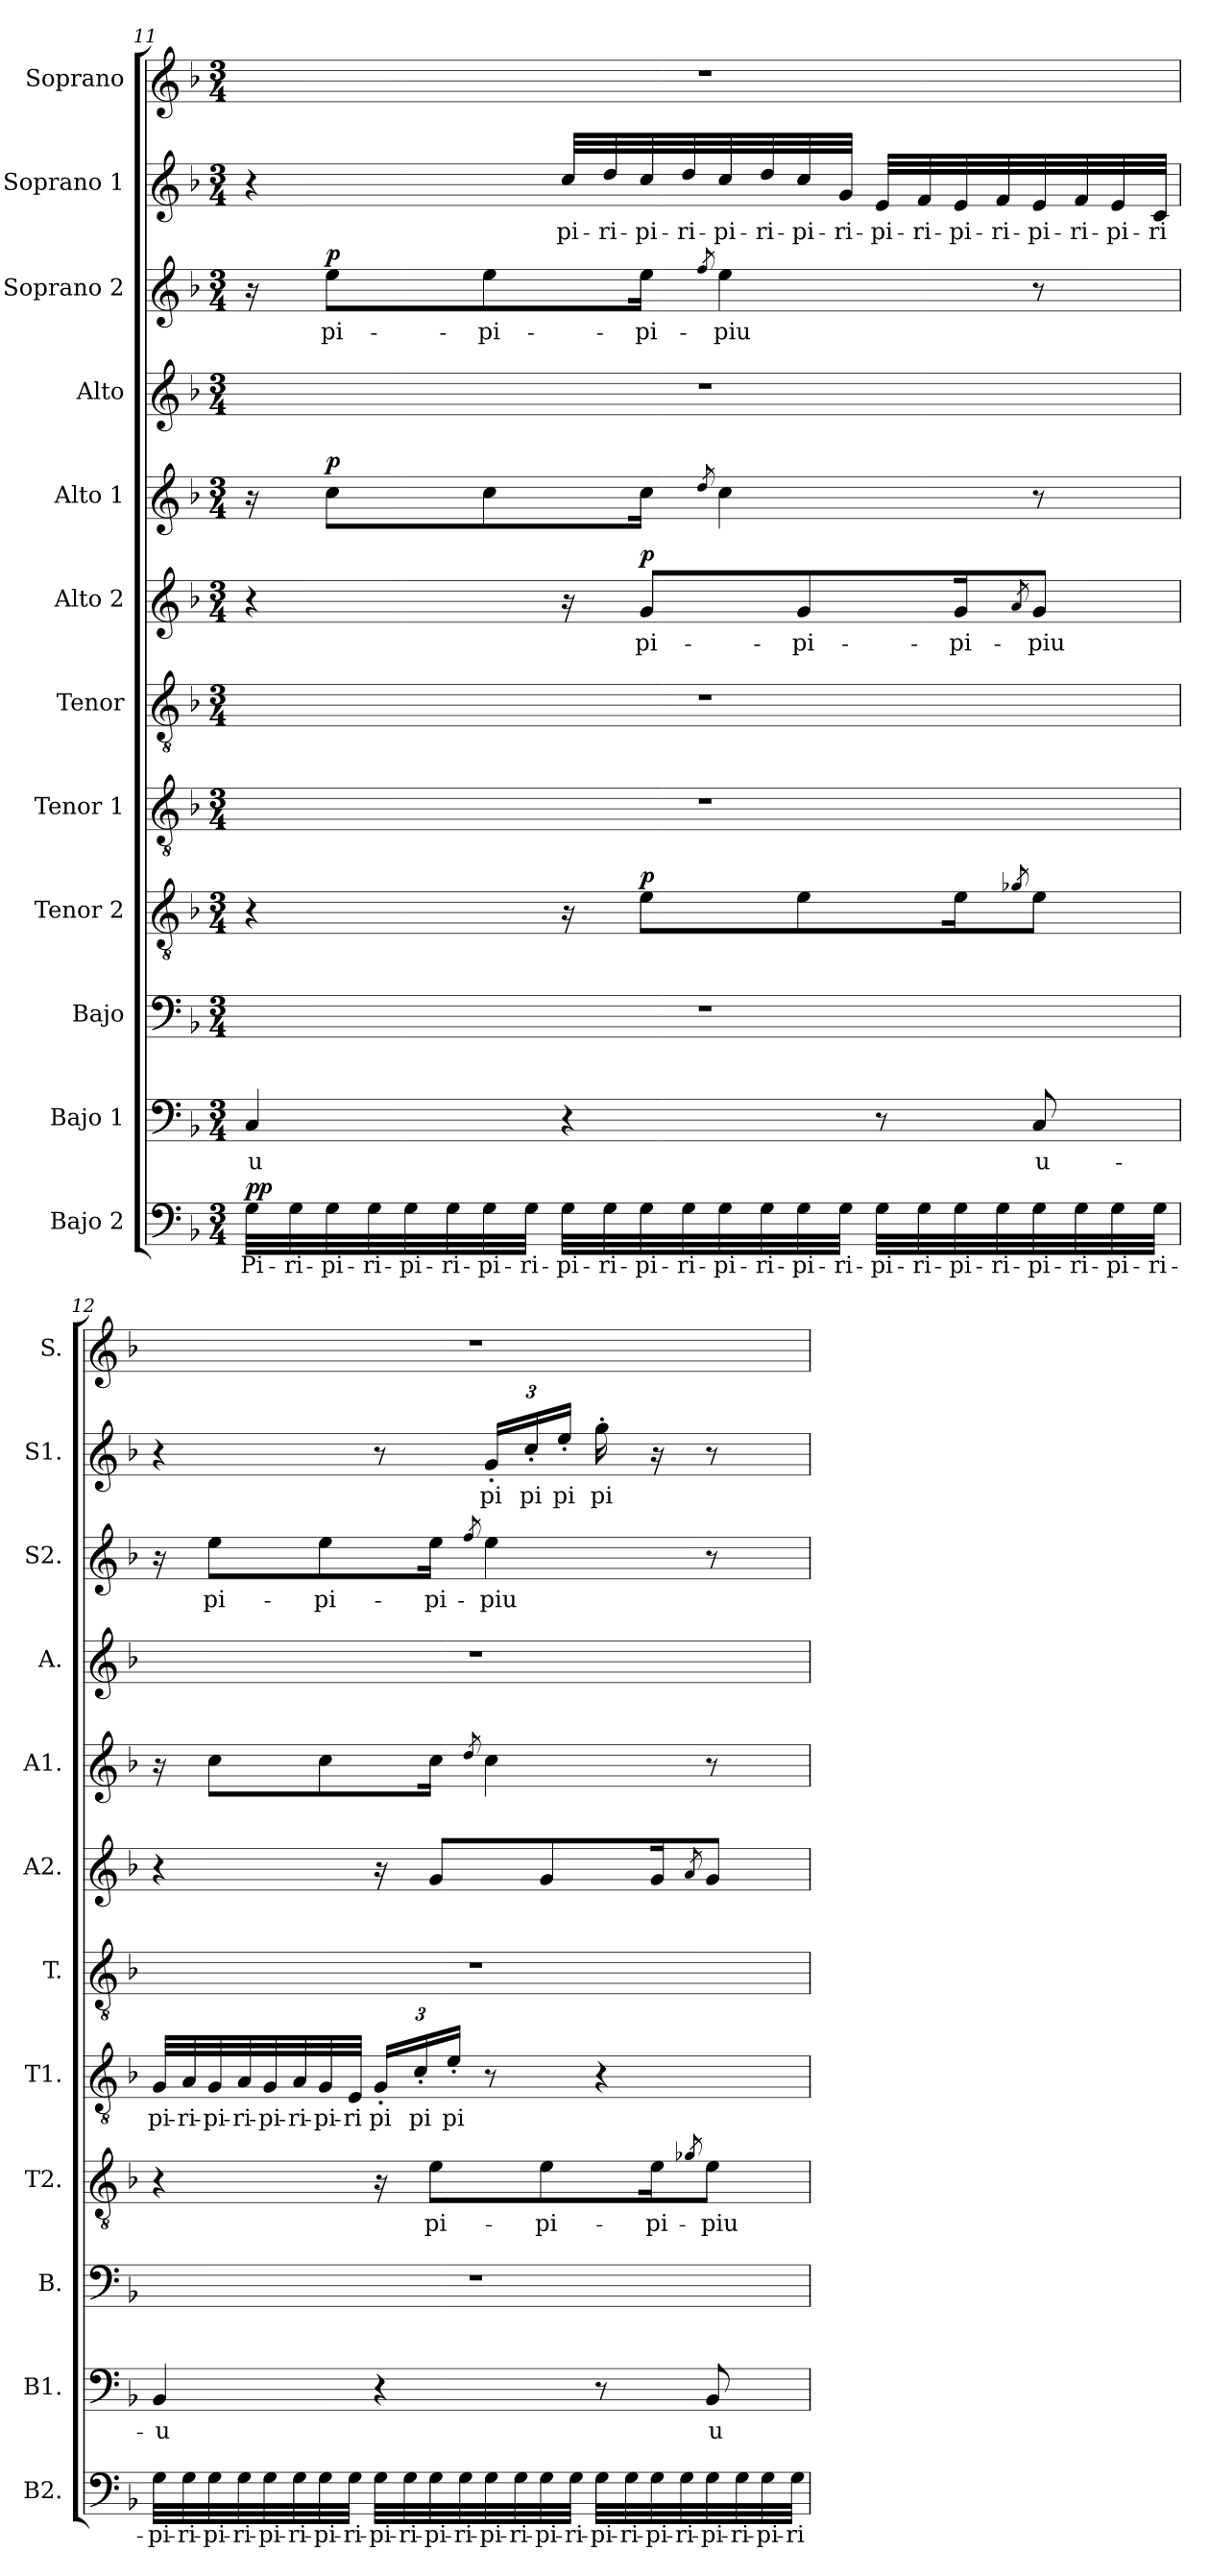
**kern	**text	**dynam	**kern	**text	**kern	**kern	**text	**dynam	**kern	**text	**kern	**kern	**text	**dynam	**kern	**dynam	**kern	**kern	**text	**dynam	**kern	**text	**kern
*part12	*part12	*part12	*part11	*part11	*part10	*part9	*part9	*part9	*part8	*part8	*part7	*part6	*part6	*part6	*part5	*part5	*part4	*part3	*part3	*part3	*part2	*part2	*part1
*staff12	*staff12	*staff12	*staff11	*staff11	*staff10	*staff9	*staff9	*staff9	*staff8	*staff8	*staff7	*staff6	*staff6	*staff6	*staff5	*staff5	*staff4	*staff3	*staff3	*staff3	*staff2	*staff2	*staff1
*I"Bajo 2	*	*	*I"Bajo 1	*	*I"Bajo	*I"Tenor 2	*	*	*I"Tenor 1	*	*I"Tenor	*I"Alto 2	*	*	*I"Alto 1	*	*I"Alto	*I"Soprano 2	*	*	*I"Soprano 1	*	*I"Soprano
*I'B2.	*	*	*I'B1.	*	*I'B.	*I'T2.	*	*	*I'T1.	*	*I'T.	*I'A2.	*	*	*I'A1.	*	*I'A.	*I'S2.	*	*	*I'S1.	*	*I'S.
*clefF4	*	*	*clefF4	*	*clefF4	*clefGv2	*	*	*clefGv2	*	*clefGv2	*clefG2	*	*	*clefG2	*	*clefG2	*clefG2	*	*	*clefG2	*	*clefG2
*k[b-]	*	*	*k[b-]	*	*k[b-]	*k[b-]	*	*	*k[b-]	*	*k[b-]	*k[b-]	*	*	*k[b-]	*	*k[b-]	*k[b-]	*	*	*k[b-]	*	*k[b-]
*M3/4	*	*	*M3/4	*	*M3/4	*M3/4	*	*	*M3/4	*	*M3/4	*M3/4	*	*	*M3/4	*	*M3/4	*M3/4	*	*	*M3/4	*	*M3/4
=11	=11	=11	=11	=11	=11	=11	=11	=11	=11	=11	=11	=11	=11	=11	=11	=11	=11	=11	=11	=11	=11	=11	=11
!	!LO:LY:b	!LO:DY:a	!	!LO:LY:b	!	!	!	!	!	!	!	!	!	!	!	!	!	!	!	!	!	!	!
32G\LLL	Pi-	pp	4C/	-u	2.r	4r	.	.	2.r	.	2.r	4r	.	.	16r	.	2.r	16r	.	.	4r	.	2.r
!	!LO:LY:b	!	!	!	!	!	!	!	!	!	!	!	!	!	!	!	!	!	!	!	!	!	!
32G\	-ri-	.	.	.	.	.	.	.	.	.	.	.	.	.	.	.	.	.	.	.	.	.	.
!	!LO:LY:b	!	!	!	!	!	!	!	!	!	!	!	!	!	!	!LO:DY:a	!	!	!LO:LY:b	!LO:DY:a	!	!	!
32G\	-pi-	.	.	.	.	.	.	.	.	.	.	.	.	.	8cc\L	p	.	8ee\L	pi-	p	.	.	.
!	!LO:LY:b	!	!	!	!	!	!	!	!	!	!	!	!	!	!	!	!	!	!	!	!	!	!
32G\	-ri-	.	.	.	.	.	.	.	.	.	.	.	.	.	.	.	.	.	.	.	.	.	.
!	!LO:LY:b	!	!	!	!	!	!	!	!	!	!	!	!	!	!	!	!	!	!	!	!	!	!
32G\	-pi-	.	.	.	.	.	.	.	.	.	.	.	.	.	.	.	.	.	.	.	.	.	.
!	!LO:LY:b	!	!	!	!	!	!	!	!	!	!	!	!	!	!	!	!	!	!	!	!	!	!
32G\	-ri-	.	.	.	.	.	.	.	.	.	.	.	.	.	.	.	.	.	.	.	.	.	.
!	!LO:LY:b	!	!	!	!	!	!	!	!	!	!	!	!	!	!	!	!	!	!LO:LY:b	!	!	!	!
32G\	-pi-	.	.	.	.	.	.	.	.	.	.	.	.	.	8cc\	.	.	8ee\	-pi-	.	.	.	.
!	!LO:LY:b	!	!	!	!	!	!	!	!	!	!	!	!	!	!	!	!	!	!	!	!	!	!
32G\JJJ	-ri-	.	.	.	.	.	.	.	.	.	.	.	.	.	.	.	.	.	.	.	.	.	.
!	!LO:LY:b	!	!	!	!	!	!	!	!	!	!	!	!	!	!	!	!	!	!	!	!	!LO:LY:b	!
32G\LLL	-pi-	.	4r	.	.	16r	.	.	.	.	.	16r	.	.	.	.	.	.	.	.	32cc/LLL	pi-	.
!	!LO:LY:b	!	!	!	!	!	!	!	!	!	!	!	!	!	!	!	!	!	!	!	!	!LO:LY:b	!
32G\	-ri-	.	.	.	.	.	.	.	.	.	.	.	.	.	.	.	.	.	.	.	32dd/	-ri-	.
!	!LO:LY:b	!	!	!	!	!	!	!LO:DY:a	!	!	!	!	!LO:LY:b	!LO:DY:a	!	!	!	!	!LO:LY:b	!	!	!LO:LY:b	!
32G\	-pi-	.	.	.	.	8e\L	.	p	.	.	.	8g/L	pi-	p	16cc\Jk	.	.	16ee\Jk	-pi-	.	32cc/	-pi-	.
!	!LO:LY:b	!	!	!	!	!	!	!	!	!	!	!	!	!	!	!	!	!	!	!	!	!LO:LY:b	!
32G\	-ri-	.	.	.	.	.	.	.	.	.	.	.	.	.	.	.	.	.	.	.	32dd/	-ri-	.
.	.	.	.	.	.	.	.	.	.	.	.	.	.	.	8qdd/	.	.	8qff/	.	.	.	.	.
!	!LO:LY:b	!	!	!	!	!	!	!	!	!	!	!	!	!	!	!	!	!	!LO:LY:b	!	!	!LO:LY:b	!
32G\	-pi-	.	.	.	.	.	.	.	.	.	.	.	.	.	4cc\	.	.	4ee\	-piu	.	32cc/	-pi-	.
!	!LO:LY:b	!	!	!	!	!	!	!	!	!	!	!	!	!	!	!	!	!	!	!	!	!LO:LY:b	!
32G\	-ri-	.	.	.	.	.	.	.	.	.	.	.	.	.	.	.	.	.	.	.	32dd/	-ri-	.
!	!LO:LY:b	!	!	!	!	!	!	!	!	!	!	!	!LO:LY:b	!	!	!	!	!	!	!	!	!LO:LY:b	!
32G\	-pi-	.	.	.	.	8e\	.	.	.	.	.	8g/	-pi-	.	.	.	.	.	.	.	32cc/	-pi-	.
!	!LO:LY:b	!	!	!	!	!	!	!	!	!	!	!	!	!	!	!	!	!	!	!	!	!LO:LY:b	!
32G\JJJ	-ri-	.	.	.	.	.	.	.	.	.	.	.	.	.	.	.	.	.	.	.	32g/JJJ	-ri-	.
!	!LO:LY:b	!	!	!	!	!	!	!	!	!	!	!	!	!	!	!	!	!	!	!	!	!LO:LY:b	!
32G\LLL	-pi-	.	8r	.	.	.	.	.	.	.	.	.	.	.	.	.	.	.	.	.	32e/LLL	-pi-	.
!	!LO:LY:b	!	!	!	!	!	!	!	!	!	!	!	!	!	!	!	!	!	!	!	!	!LO:LY:b	!
32G\	ri-	.	.	.	.	.	.	.	.	.	.	.	.	.	.	.	.	.	.	.	32f/	-ri-	.
!	!LO:LY:b	!	!	!	!	!	!	!	!	!	!	!	!LO:LY:b	!	!	!	!	!	!	!	!	!LO:LY:b	!
32G\	-pi-	.	.	.	.	16e\K	.	.	.	.	.	16g/K	-pi-	.	.	.	.	.	.	.	32e/	-pi-	.
!	!LO:LY:b	!	!	!	!	!	!	!	!	!	!	!	!	!	!	!	!	!	!	!	!	!LO:LY:b	!
32G\	-ri-	.	.	.	.	.	.	.	.	.	.	.	.	.	.	.	.	.	.	.	32f/	-ri-	.
.	.	.	.	.	.	8qg-X/	.	.	.	.	.	8qa/	.	.	.	.	.	.	.	.	.	.	.
!	!LO:LY:b	!	!	!LO:LY:b	!	!	!	!	!	!	!	!	!LO:LY:b	!	!	!	!	!	!	!	!	!LO:LY:b	!
32G\	-pi-	.	8C/	u-	.	8e\J	.	.	.	.	.	8g/J	-piu	.	8r	.	.	8r	.	.	32e/	-pi-	.
!	!LO:LY:b	!	!	!	!	!	!	!	!	!	!	!	!	!	!	!	!	!	!	!	!	!LO:LY:b	!
32G\	-ri-	.	.	.	.	.	.	.	.	.	.	.	.	.	.	.	.	.	.	.	32f/	-ri-	.
!	!LO:LY:b	!	!	!	!	!	!	!	!	!	!	!	!	!	!	!	!	!	!	!	!	!LO:LY:b	!
32G\	-pi-	.	.	.	.	.	.	.	.	.	.	.	.	.	.	.	.	.	.	.	32e/	-pi-	.
!	!LO:LY:b	!	!	!	!	!	!	!	!	!	!	!	!	!	!	!	!	!	!	!	!	!LO:LY:b	!
32G\JJJ	-ri-	.	.	.	.	.	.	.	.	.	.	.	.	.	.	.	.	.	.	.	32c/JJJ	-ri	.
!!LO:PB:g=z
=12	=12	=12	=12	=12	=12	=12	=12	=12	=12	=12	=12	=12	=12	=12	=12	=12	=12	=12	=12	=12	=12	=12	=12
!	!LO:LY:b	!	!	!LO:LY:b	!	!	!	!	!	!LO:LY:b	!	!	!	!	!	!	!	!	!	!	!	!	!
32G\LLL	pi-	.	4BB-/	-u	2.r	4r	.	.	32G/LLL	pi-	2.r	4r	.	.	16r	.	2.r	16r	.	.	4r	.	2.r
!	!LO:LY:b	!	!	!	!	!	!	!	!	!LO:LY:b	!	!	!	!	!	!	!	!	!	!	!	!	!
32G\	-ri-	.	.	.	.	.	.	.	32A/	-ri-	.	.	.	.	.	.	.	.	.	.	.	.	.
!	!LO:LY:b	!	!	!	!	!	!	!	!	!LO:LY:b	!	!	!	!	!	!	!	!	!LO:LY:b	!	!	!	!
32G\	-pi-	.	.	.	.	.	.	.	32G/	-pi-	.	.	.	.	8cc\L	.	.	8ee\L	pi-	.	.	.	.
!	!LO:LY:b	!	!	!	!	!	!	!	!	!LO:LY:b	!	!	!	!	!	!	!	!	!	!	!	!	!
32G\	-ri-	.	.	.	.	.	.	.	32A/	-ri-	.	.	.	.	.	.	.	.	.	.	.	.	.
!	!LO:LY:b	!	!	!	!	!	!	!	!	!LO:LY:b	!	!	!	!	!	!	!	!	!	!	!	!	!
32G\	-pi-	.	.	.	.	.	.	.	32G/	-pi-	.	.	.	.	.	.	.	.	.	.	.	.	.
!	!LO:LY:b	!	!	!	!	!	!	!	!	!LO:LY:b	!	!	!	!	!	!	!	!	!	!	!	!	!
32G\	-ri-	.	.	.	.	.	.	.	32A/	-ri-	.	.	.	.	.	.	.	.	.	.	.	.	.
!	!LO:LY:b	!	!	!	!	!	!	!	!	!LO:LY:b	!	!	!	!	!	!	!	!	!LO:LY:b	!	!	!	!
32G\	-pi-	.	.	.	.	.	.	.	32G/	-pi-	.	.	.	.	8cc\	.	.	8ee\	-pi-	.	.	.	.
!	!LO:LY:b	!	!	!	!	!	!	!	!	!LO:LY:b	!	!	!	!	!	!	!	!	!	!	!	!	!
32G\JJJ	-ri-	.	.	.	.	.	.	.	32E/JJJ	-ri	.	.	.	.	.	.	.	.	.	.	.	.	.
!	!LO:LY:b	!	!	!	!	!	!	!	!	!	!	!	!	!	!	!	!	!	!	!	!	!	!
*	*	*	*	*	*	*	*	*	*Xbrackettup	*	*	*	*	*	*	*	*	*	*	*	*	*	*
!	!	!	!	!	!	!	!	!	!	!LO:LY:b	!	!	!	!	!	!	!	!	!	!	!	!	!
32G\LLL	-pi-	.	4r	.	.	16r	.	.	24G'/LL	pi	.	16r	.	.	.	.	.	.	.	.	8r	.	.
!	!LO:LY:b	!	!	!	!	!	!	!	!	!	!	!	!	!	!	!	!	!	!	!	!	!	!
32G\	-ri-	.	.	.	.	.	.	.	.	.	.	.	.	.	.	.	.	.	.	.	.	.	.
!	!	!	!	!	!	!	!	!	!	!LO:LY:b	!	!	!	!	!	!	!	!	!	!	!	!	!
.	.	.	.	.	.	.	.	.	24c'/	pi	.	.	.	.	.	.	.	.	.	.	.	.	.
!	!LO:LY:b	!	!	!	!	!	!LO:LY:b	!	!	!	!	!	!	!	!	!	!	!	!LO:LY:b	!	!	!	!
32G\	-pi-	.	.	.	.	8e\L	pi-	.	.	.	.	8g/L	.	.	16cc\Jk	.	.	16ee\Jk	-pi-	.	.	.	.
!	!	!	!	!	!	!	!	!	!	!LO:LY:b	!	!	!	!	!	!	!	!	!	!	!	!	!
.	.	.	.	.	.	.	.	.	24e'/JJ	pi	.	.	.	.	.	.	.	.	.	.	.	.	.
!	!LO:LY:b	!	!	!	!	!	!	!	!	!	!	!	!	!	!	!	!	!	!	!	!	!	!
32G\	-ri-	.	.	.	.	.	.	.	.	.	.	.	.	.	.	.	.	.	.	.	.	.	.
.	.	.	.	.	.	.	.	.	.	.	.	.	.	.	8qdd/	.	.	8qff/	.	.	.	.	.
!	!LO:LY:b	!	!	!	!	!	!	!	!	!	!	!	!	!	!	!	!	!	!LO:LY:b	!	!	!	!
*	*	*	*	*	*	*	*	*	*	*	*	*	*	*	*	*	*	*	*	*	*Xbrackettup	*	*
!	!	!	!	!	!	!	!	!	!	!	!	!	!	!	!	!	!	!	!	!	!	!LO:LY:b	!
32G\	-pi-	.	.	.	.	.	.	.	8r	.	.	.	.	.	4cc\	.	.	4ee\	-piu	.	24g'/LL	pi	.
!	!LO:LY:b	!	!	!	!	!	!	!	!	!	!	!	!	!	!	!	!	!	!	!	!	!	!
32G\	-ri-	.	.	.	.	.	.	.	.	.	.	.	.	.	.	.	.	.	.	.	.	.	.
!	!	!	!	!	!	!	!	!	!	!	!	!	!	!	!	!	!	!	!	!	!	!LO:LY:b	!
.	.	.	.	.	.	.	.	.	.	.	.	.	.	.	.	.	.	.	.	.	24cc'/	pi	.
!	!LO:LY:b	!	!	!	!	!	!LO:LY:b	!	!	!	!	!	!	!	!	!	!	!	!	!	!	!	!
32G\	-pi-	.	.	.	.	8e\	-pi-	.	.	.	.	8g/	.	.	.	.	.	.	.	.	.	.	.
!	!	!	!	!	!	!	!	!	!	!	!	!	!	!	!	!	!	!	!	!	!	!LO:LY:b	!
.	.	.	.	.	.	.	.	.	.	.	.	.	.	.	.	.	.	.	.	.	24ee'/JJ	pi	.
!	!LO:LY:b	!	!	!	!	!	!	!	!	!	!	!	!	!	!	!	!	!	!	!	!	!	!
32G\JJJ	-ri-	.	.	.	.	.	.	.	.	.	.	.	.	.	.	.	.	.	.	.	.	.	.
!	!LO:LY:b	!	!	!	!	!	!	!	!	!	!	!	!	!	!	!	!	!	!	!	!	!LO:LY:b	!
32G\LLL	-pi-	.	8r	.	.	.	.	.	4r	.	.	.	.	.	.	.	.	.	.	.	16gg'\	pi	.
!	!LO:LY:b	!	!	!	!	!	!	!	!	!	!	!	!	!	!	!	!	!	!	!	!	!	!
32G\	ri-	.	.	.	.	.	.	.	.	.	.	.	.	.	.	.	.	.	.	.	.	.	.
!	!LO:LY:b	!	!	!	!	!	!LO:LY:b	!	!	!	!	!	!	!	!	!	!	!	!	!	!	!	!
32G\	-pi-	.	.	.	.	16e\K	-pi-	.	.	.	.	16g/K	.	.	.	.	.	.	.	.	16r	.	.
!	!LO:LY:b	!	!	!	!	!	!	!	!	!	!	!	!	!	!	!	!	!	!	!	!	!	!
32G\	-ri-	.	.	.	.	.	.	.	.	.	.	.	.	.	.	.	.	.	.	.	.	.	.
.	.	.	.	.	.	8qg-X/	.	.	.	.	.	8qa/	.	.	.	.	.	.	.	.	.	.	.
!	!LO:LY:b	!	!	!LO:LY:b	!	!	!LO:LY:b	!	!	!	!	!	!	!	!	!	!	!	!	!	!	!	!
32G\	-pi-	.	8BB-/	u-	.	8e\J	-piu	.	.	.	.	8g/J	.	.	8r	.	.	8r	.	.	8r	.	.
!	!LO:LY:b	!	!	!	!	!	!	!	!	!	!	!	!	!	!	!	!	!	!	!	!	!	!
32G\	-ri-	.	.	.	.	.	.	.	.	.	.	.	.	.	.	.	.	.	.	.	.	.	.
!	!LO:LY:b	!	!	!	!	!	!	!	!	!	!	!	!	!	!	!	!	!	!	!	!	!	!
32G\	-pi-	.	.	.	.	.	.	.	.	.	.	.	.	.	.	.	.	.	.	.	.	.	.
!	!LO:LY:b	!	!	!	!	!	!	!	!	!	!	!	!	!	!	!	!	!	!	!	!	!	!
32G\JJJ	-ri-	.	.	.	.	.	.	.	.	.	.	.	.	.	.	.	.	.	.	.	.	.	.
=	=	=	=	=	=	=	=	=	=	=	=	=	=	=	=	=	=	=	=	=	=	=	=
*-	*-	*-	*-	*-	*-	*-	*-	*-	*-	*-	*-	*-	*-	*-	*-	*-	*-	*-	*-	*-	*-	*-	*-
